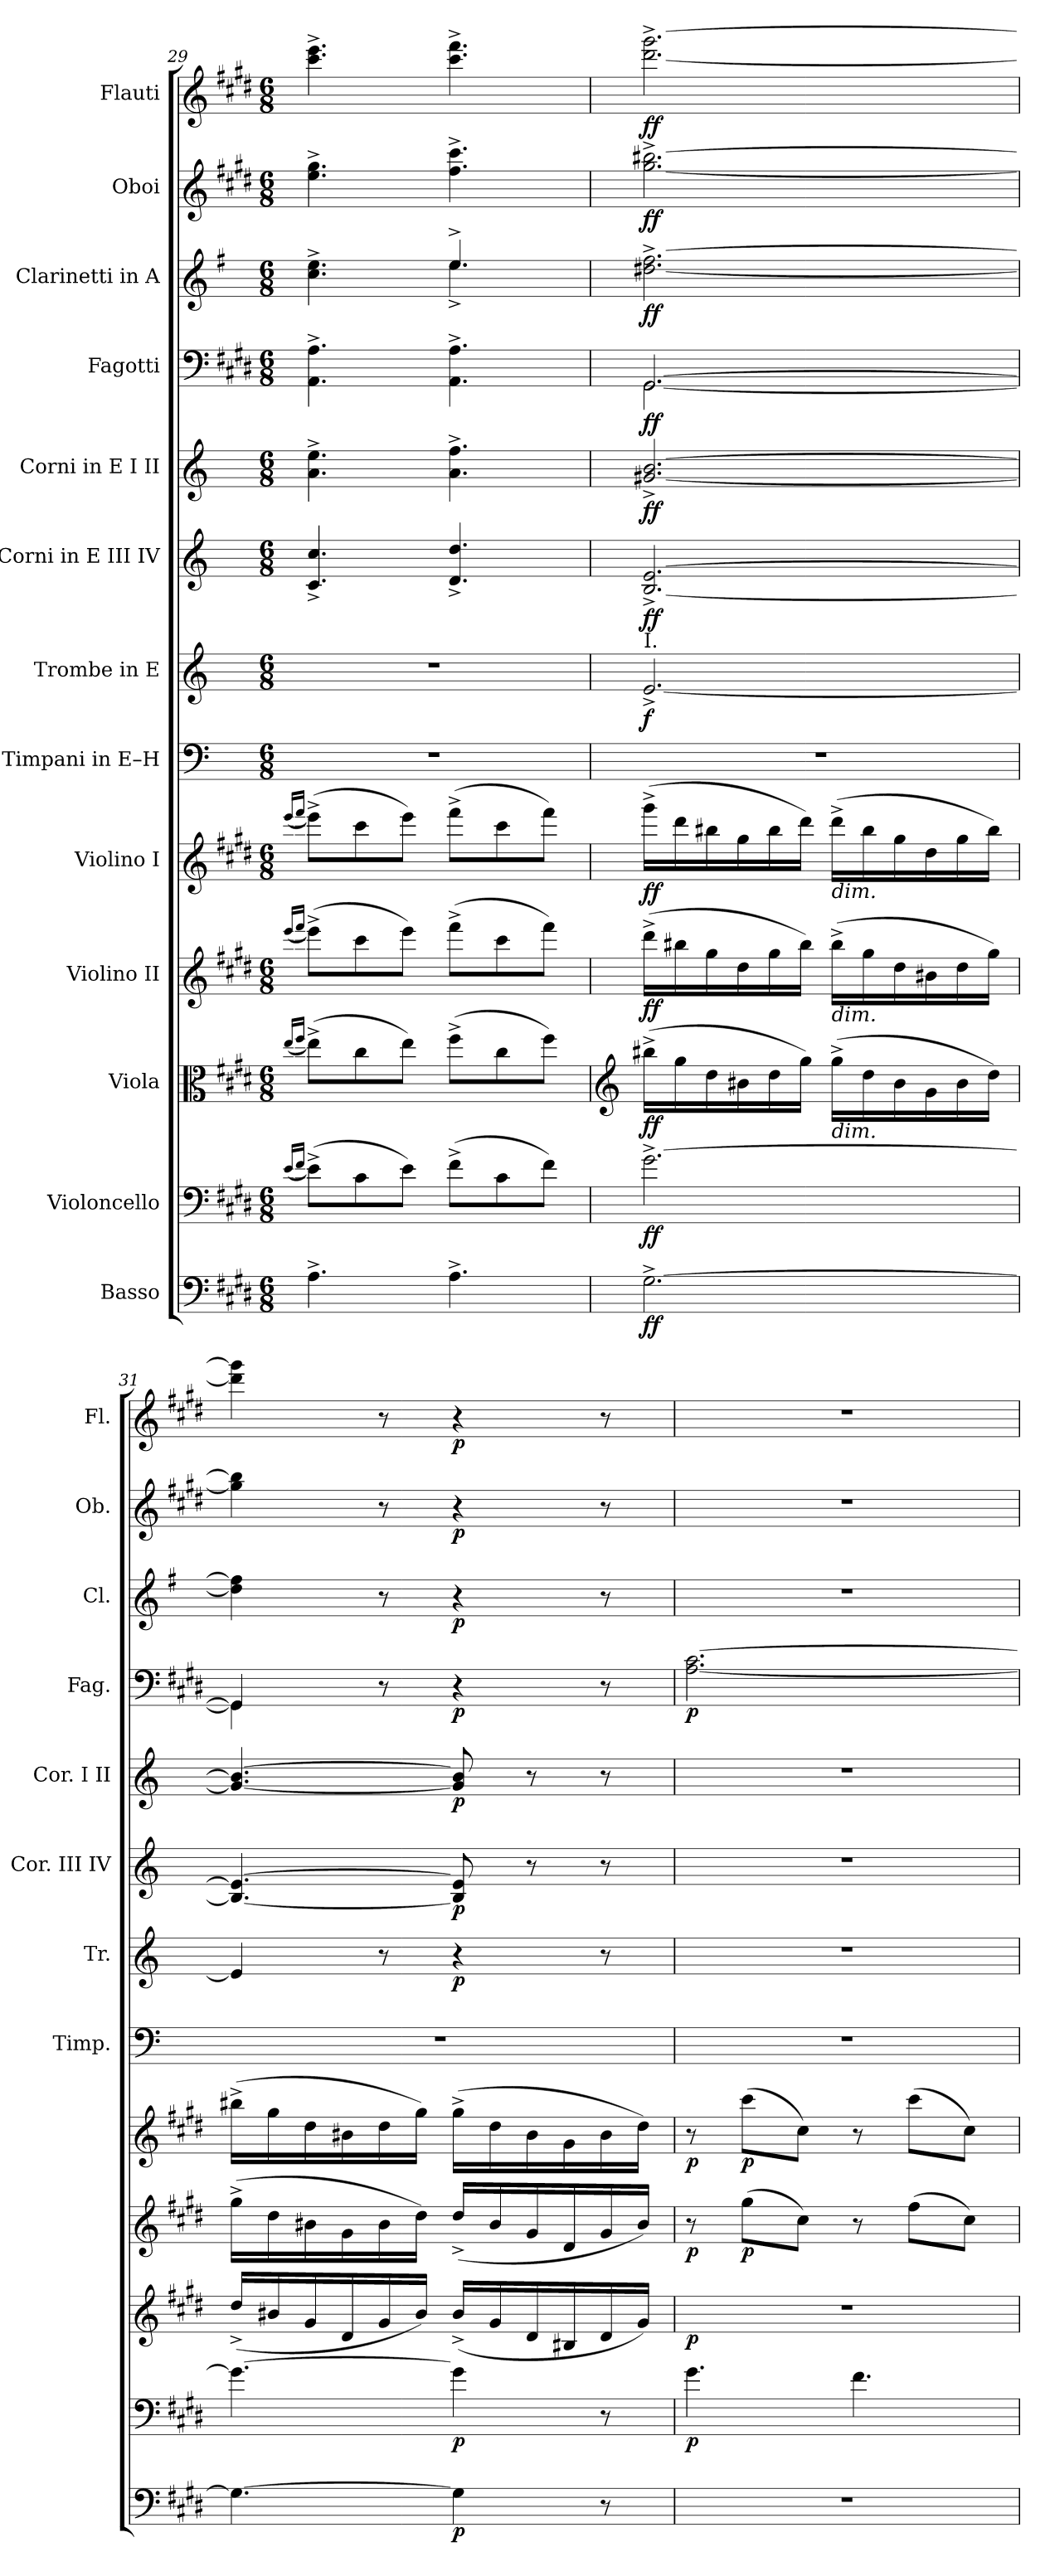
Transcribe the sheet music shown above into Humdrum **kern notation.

**kern	**dynam	**kern	**dynam	**kern	**dynam	**kern	**dynam	**kern	**dynam	**kern	**kern	**dynam	**kern	**dynam	**kern	**dynam	**kern	**dynam	**kern	**dynam	**kern	**dynam	**kern	**dynam
*part13	*part13	*part12	*part12	*part11	*part11	*part10	*part10	*part9	*part9	*part8	*part7	*part7	*part6	*part6	*part5	*part5	*part4	*part4	*part3	*part3	*part2	*part2	*part1	*part1
*staff13	*staff13	*staff12	*staff12	*staff11	*staff11	*staff10	*staff10	*staff9	*staff9	*staff8	*staff7	*staff7	*staff6	*staff6	*staff5	*staff5	*staff4	*staff4	*staff3	*staff3	*staff2	*staff2	*staff1	*staff1
*I"Basso	*	*I"Violoncello	*	*I"Viola	*	*I"Violino II	*	*I"Violino I	*	*I"Timpani in E–H	*I"Trombe in E	*	*I"Corni in E III IV	*	*I"Corni in E I II	*	*I"Fagotti	*	*I"Clarinetti in A	*	*I"Oboi	*	*I"Flauti	*
*	*	*	*	*	*	*	*	*	*	*I'Timp.	*I'Tr.	*	*I'Cor. III IV	*	*I'Cor. I II	*	*I'Fag.	*	*I'Cl.	*	*I'Ob.	*	*I'Fl.	*
!!LO:PB:g=z
*clefF4	*	*clefF4	*	*clefC3	*	*clefG2	*	*clefG2	*	*clefF4	*clefG2	*	*clefG2	*	*clefG2	*	*clefF4	*	*clefG2	*	*clefG2	*	*clefG2	*
*ITrd7c12	*	*	*	*	*	*	*	*	*	*	*ITrd-2c-4	*	*ITrd5c8	*	*ITrd5c8	*	*	*	*ITrd2c3	*	*	*	*	*
*k[f#c#g#d#]	*	*k[f#c#g#d#]	*	*k[f#c#g#d#]	*	*k[f#c#g#d#]	*	*k[f#c#g#d#]	*	*k[]	*k[f#c#g#d#]	*	*k[f#c#g#d#]	*	*k[f#c#g#d#]	*	*k[f#c#g#d#]	*	*k[f#c#g#d#]	*	*k[f#c#g#d#]	*	*k[f#c#g#d#]	*
*M6/8	*	*M6/8	*	*M6/8	*	*M6/8	*	*M6/8	*	*M6/8	*M6/8	*	*M6/8	*	*M6/8	*	*M6/8	*	*M6/8	*	*M6/8	*	*M6/8	*
=29	=29	=29	=29	=29	=29	=29	=29	=29	=29	=29	=29	=29	=29	=29	=29	=29	=29	=29	=29	=29	=29	=29	=29	=29
.	.	(<16qe/LL	.	(<16qee/LL	.	(<16qeee/LL	.	(<16qeee/LL	.	.	.	.	.	.	.	.	.	.	.	.	.	.	.	.
.	.	16qf#/JJ	.	16qff#/JJ	.	16qfff#/JJ	.	16qfff#/JJ	.	.	.	.	.	.	.	.	.	.	.	.	.	.	.	.
*	*	*	*	*	*	*	*	*	*	*	*	*	*	*	*	*	*	*	*^	*	*	*	*	*
4.AA^\	.	(>8e^\L)	.	(>8ee^\L)	.	(>8eee^\L)	.	(>8eee^\L)	.	2.r	2.r	.	4.E/^ 4.e/^	.	4.c#\^ 4.g#\^	.	4.AA\^ 4.A\^	.	4.a\^ 4.cc#\^	4.ryy	.	4.ee\^ 4.gg#\^	.	4.ccc#\^ 4.eee\^	.
.	.	8c#\	.	8cc#\	.	8ccc#\	.	8ccc#\	.	.	.	.	.	.	.	.	.	.	.	.	.	.	.	.	.
.	.	8e\J)	.	8ee\J)	.	8eee\J)	.	8eee\J)	.	.	.	.	.	.	.	.	.	.	.	.	.	.	.	.	.
4.AA^\	.	(>8f#^\L	.	(>8ff#^\L	.	(>8fff#^\L	.	(>8fff#^\L	.	.	.	.	4.F#/^ 4.f#/^	.	4.c#\^ 4.a\^	.	4.AA\^ 4.A\^	.	4.cc#^/	4.cc#^\	.	4.ff#\^ 4.ccc#\^	.	4.ccc#\^ 4.fff#\^	.
.	.	8c#\	.	8cc#\	.	8ccc#\	.	8ccc#\	.	.	.	.	.	.	.	.	.	.	.	.	.	.	.	.	.
.	.	8f#\J)	.	8ff#\J)	.	8fff#\J)	.	8fff#\J)	.	.	.	.	.	.	.	.	.	.	.	.	.	.	.	.	.
=30	=30	=30	=30	=30	=30	=30	=30	=30	=30	=30	=30	=30	=30	=30	=30	=30	=30	=30	=30	=30	=30	=30	=30	=30	=30
*	*	*	*	*clefG2	*	*	*	*	*	*	*	*	*	*	*	*	*	*	*	*	*	*	*	*	*
*^	*	*^	*	*	*	*	*	*	*	*	*^	*	*^	*	*^	*	*^	*	*	*	*	*^	*	*^	*
*	*	*	*	*	*	*	*	*	*	*	*	*	*	*	*	*	*	*	*	*	*	*	*^	*	*	*	*	*	*	*	*	*	*
!	!	!	!	!	!	!	!	!	!	!	!	!	!LO:TX:a:t=I.	!	!	!	!	!	!	!	!	!	!	!	!	!	!	!	!	!	!	!	!	!
!	!	!LO:DY:b	!	!	!LO:DY:b	!	!LO:DY:b	!	!LO:DY:b	!	!LO:DY:b	!	!	!	!LO:DY:b	!	!	!LO:DY:b	!	!	!LO:DY:b	!	!	!	!LO:DY:b	!	!	!LO:DY:b	!	!	!LO:DY:b	!	!	!LO:DY:b
[2.GG#^\	2ryy	ff	[2.g#^\	2ryy	ff	(>16bb#X^\LL	ff	(>16ddd#^\LL	ff	(>16ggg#^\LL	ff	2.r	[2.g#^/	4.ryy	f	[2.D#/^ [2.G#/^	4.ryy	ff	[2.B#X/^ [2.d#/^	4.ryy	ff	[2.GG#/	[2.GG#\	4.ryy	ff	[2.b#X\^ [2.dd#\^	4.ryy	ff	[2.gg#\^ [2.bb#X\^	4.ryy	ff	[2.ddd#\^ [2.ggg#\^	4.ryy	ff
.	.	.	.	.	.	16gg#\	.	16bb#X\	.	16ddd#\	.	.	.	.	.	.	.	.	.	.	.	.	.	.	.	.	.	.	.	.	.	.	.	.
.	.	.	.	.	.	16dd#\	.	16gg#\	.	16bb#X\	.	.	.	.	.	.	.	.	.	.	.	.	.	.	.	.	.	.	.	.	.	.	.	.
.	.	.	.	.	.	16b#X\	.	16dd#\	.	16gg#\	.	.	.	.	.	.	.	.	.	.	.	.	.	.	.	.	.	.	.	.	.	.	.	.
.	.	.	.	.	.	16dd#\	.	16gg#\	.	16bb#\	.	.	.	.	.	.	.	.	.	.	.	.	.	.	.	.	.	.	.	.	.	.	.	.
.	.	.	.	.	.	16gg#\JJ)	.	16bb#\JJ)	.	16ddd#\JJ)	.	.	.	.	.	.	.	.	.	.	.	.	.	.	.	.	.	.	.	.	.	.	.	.
!	!	!	!	!	!	!	!	!	!	!LO:TX:b:i:t=dim.	!	!	!	!	!	!	!	!	!	!	!	!	!	!	!	!	!	!	!	!	!	!	!	!
!	!	!	!	!	!	!	!	!LO:TX:b:i:t=dim.	!	!	!	!	!	!	!	!	!	!	!	!	!	!	!	!	!	!	!	!	!	!	!	!	!	!
!	!	!	!	!	!	!LO:TX:b:i:t=dim.	!	!	!	!	!	!	!	!	!	!	!	!	!	!	!	!	!	!	!	!	!	!	!	!	!	!	!	!
.	.	.	.	.	.	(>16gg#^\LL	.	(>16bb#^\LL	.	(>16ddd#^\LL	.	.	.	4.ryy	.	.	4.ryy	.	.	4.ryy	.	.	.	4.ryy	.	.	4.ryy	.	.	4.ryy	.	.	4.ryy	.
.	.	.	.	.	.	16dd#\	.	16gg#\	.	16bb#\	.	.	.	.	.	.	.	.	.	.	.	.	.	.	.	.	.	.	.	.	.	.	.	.
.	4ryy	.	.	4ryy	.	16b#\	.	16dd#\	.	16gg#\	.	.	.	.	.	.	.	.	.	.	.	.	.	.	.	.	.	.	.	.	.	.	.	.
.	.	.	.	.	.	16g#\	.	16b#X\	.	16dd#\	.	.	.	.	.	.	.	.	.	.	.	.	.	.	.	.	.	.	.	.	.	.	.	.
.	.	.	.	.	.	16b#\	.	16dd#\	.	16gg#\	.	.	.	.	.	.	.	.	.	.	.	.	.	.	.	.	.	.	.	.	.	.	.	.
.	.	.	.	.	.	16dd#\JJ)	.	16gg#\JJ)	.	16bb#\JJ)	.	.	.	.	.	.	.	.	.	.	.	.	.	.	.	.	.	.	.	.	.	.	.	.
*v	*v	*	*	*	*	*	*	*	*	*	*	*	*v	*v	*	*v	*v	*	*v	*v	*	*	*v	*v	*	*v	*v	*	*v	*v	*	*v	*v	*
*	*	*v	*v	*	*	*	*	*	*	*	*	*	*	*	*	*	*	*	*	*	*	*	*	*	*	*
=31	=31	=31	=31	=31	=31	=31	=31	=31	=31	=31	=31	=31	=31	=31	=31	=31	=31	=31	=31	=31	=31	=31	=31	=31	=31
4.GG#\_	.	4.g#\_	.	(<16dd#^/LL	.	(>16gg#^\LL	.	(>16bb#X^\LL	.	2.r	4g#/]	.	4.D#/_ 4.G#/_	.	4.B#/_ 4.d#/_	.	4GG#/]	4GG#\]	.	4b#\] 4dd#\]	.	4gg#\] 4bb#\]	.	4ddd#\] 4ggg#\]	.
.	.	.	.	16b#X/	.	16dd#\	.	16gg#\	.	.	.	.	.	.	.	.	.	.	.	.	.	.	.	.	.
.	.	.	.	16g#/	.	16b#X\	.	16dd#\	.	.	.	.	.	.	.	.	.	.	.	.	.	.	.	.	.
.	.	.	.	16d#/	.	16g#\	.	16b#X\	.	.	.	.	.	.	.	.	.	.	.	.	.	.	.	.	.
.	.	.	.	16g#/	.	16b#\	.	16dd#\	.	.	8r	.	.	.	.	.	8r	2ryy	.	8r	.	8r	.	8r	.
.	.	.	.	16b#/JJ)	.	16dd#\JJ)	.	16gg#\JJ)	.	.	.	.	.	.	.	.	.	.	.	.	.	.	.	.	.
!	!LO:DY:b	!	!LO:DY:b	!	!	!	!	!	!	!	!	!LO:DY:b	!	!LO:DY:b	!	!LO:DY:b	!	!	!LO:DY:b	!	!LO:DY:b	!	!LO:DY:b	!	!LO:DY:b
4GG#\]	p	4g#\]	p	(<16b#^/LL	.	(<16dd#^/LL	.	(>16gg#^\LL	.	.	4r	p	8D#/] 8G#/]	p	8B#/] 8d#/]	p	4r	.	p	4r	p	4r	p	4r	p
.	.	.	.	16g#/	.	16b#/	.	16dd#\	.	.	.	.	.	.	.	.	.	.	.	.	.	.	.	.	.
.	.	.	.	16d#/	.	16g#/	.	16b#\	.	.	.	.	8r	.	8r	.	.	.	.	.	.	.	.	.	.
.	.	.	.	16B#X/	.	16d#/	.	16g#\	.	.	.	.	.	.	.	.	.	.	.	.	.	.	.	.	.
8r	.	8r	.	16d#/	.	16g#/	.	16b#\	.	.	8r	.	8r	.	8r	.	8r	.	.	8r	.	8r	.	8r	.
.	.	.	.	16g#/JJ)	.	16b#/JJ)	.	16dd#\JJ)	.	.	.	.	.	.	.	.	.	.	.	.	.	.	.	.	.
*	*	*	*	*	*	*	*	*	*	*	*	*	*	*	*	*	*v	*v	*	*	*	*	*	*	*
=32	=32	=32	=32	=32	=32	=32	=32	=32	=32	=32	=32	=32	=32	=32	=32	=32	=32	=32	=32	=32	=32	=32	=32	=32
!	!	!	!LO:DY:b	!	!LO:DY:b	!	!LO:DY:b	!	!LO:DY:b	!	!	!	!	!	!	!	!	!LO:DY:b	!	!	!	!	!	!
2.r	.	4.g#\	p	2.r	p	8r	p	8r	p	2.r	2.r	.	2.r	.	2.r	.	[2.A\ [2.c#\	p	2.r	.	2.r	.	2.r	.
!	!	!	!	!	!	!	!LO:DY:b	!	!LO:DY:b	!	!	!	!	!	!	!	!	!	!	!	!	!	!	!
.	.	.	.	.	.	(>8gg#\L	p	(>8ccc#\L	p	.	.	.	.	.	.	.	.	.	.	.	.	.	.	.
.	.	.	.	.	.	8cc#\J)	.	8cc#\J)	.	.	.	.	.	.	.	.	.	.	.	.	.	.	.	.
.	.	4.f#\	.	.	.	8r	.	8r	.	.	.	.	.	.	.	.	.	.	.	.	.	.	.	.
.	.	.	.	.	.	(>8ff#\L	.	(>8ccc#\L	.	.	.	.	.	.	.	.	.	.	.	.	.	.	.	.
.	.	.	.	.	.	8cc#\J)	.	8cc#\J)	.	.	.	.	.	.	.	.	.	.	.	.	.	.	.	.
=	=	=	=	=	=	=	=	=	=	=	=	=	=	=	=	=	=	=	=	=	=	=	=	=
*-	*-	*-	*-	*-	*-	*-	*-	*-	*-	*-	*-	*-	*-	*-	*-	*-	*-	*-	*-	*-	*-	*-	*-	*-
